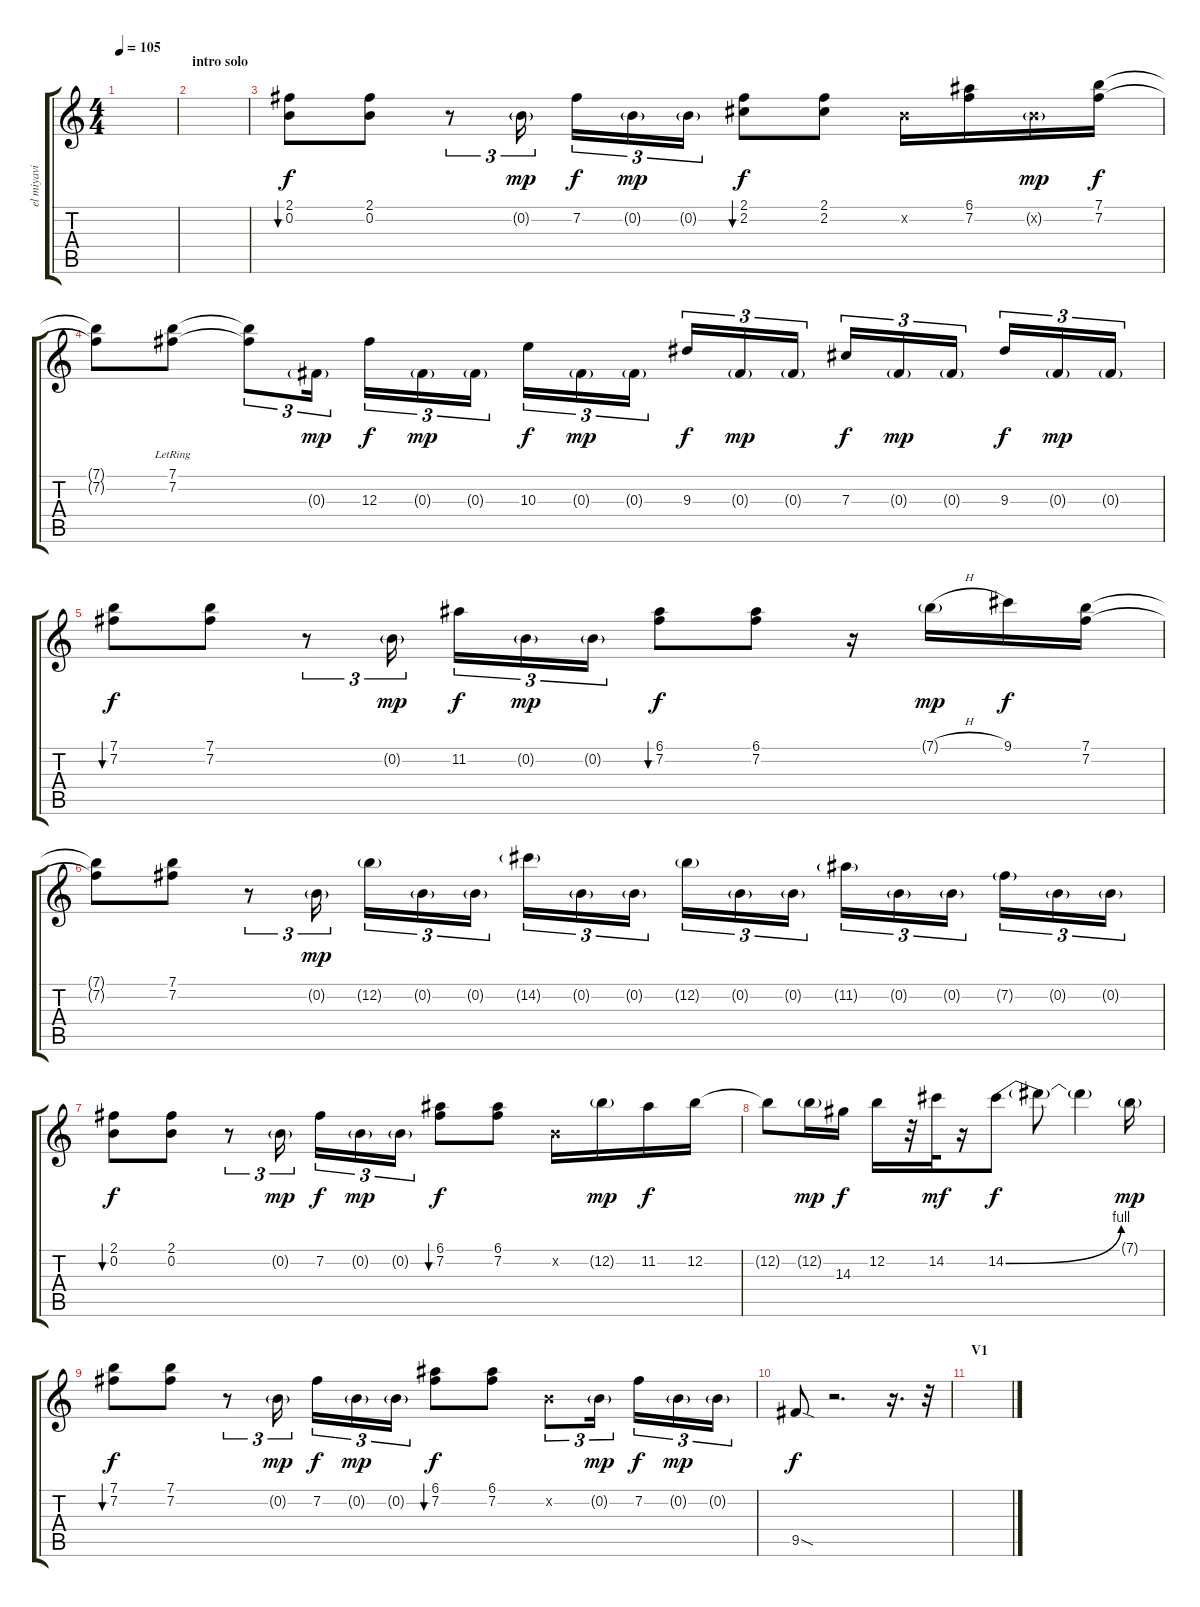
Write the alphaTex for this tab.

\track ("el miyavi d la pantalla wevo xD" "el miyavi ") {instrument acousticguitarsteel}
\staff {score tabs}
\tuning (E4 B3 Gb3 D3 A2 E2) {hide}
\ts (4 4)
\tempo 105
\clef g2
\ks c
|
\section ("" "intro solo")
|
(2.1 0.2).8{bu 60} (2.1 0.2).8 r.8{tu (3 2)} 0.2{g}.16{tu (3 2) dy mp} 7.2.16{tu (3 2) dy f} 0.2{g}.16{tu (3 2) dy mp} 0.2{g}.16{tu (3 2)} (2.1 2.2).8{bu 60 dy f} (2.1 2.2).8 0.2{x}.16 (6.1 7.2).16 0.2{g x}.16{dy mp} (7.1 7.2).16{dy f} |
(7.1{t} 7.2{t}).8 (7.1{lr} 7.2).8 (7.1{t} 7.2{t}).8{tu (3 2)} 0.3{g}.16{tu (3 2) dy mp} 12.3.16{tu (3 2) dy f} 0.3{g}.16{tu (3 2) dy mp} 0.3{g}.16{tu (3 2)} 10.3.16{tu (3 2) dy f} 0.3{g}.16{tu (3 2) dy mp} 0.3{g}.16{tu (3 2)} 9.3.16{tu (3 2) dy f} 0.3{g}.16{tu (3 2) dy mp} 0.3{g}.16{tu (3 2)} 7.3.16{tu (3 2) dy f} 0.3{g}.16{tu (3 2) dy mp} 0.3{g}.16{tu (3 2)} 9.3.16{tu (3 2) dy f} 0.3{g}.16{tu (3 2) dy mp} 0.3{g}.16{tu (3 2)} |
(7.1 7.2).8{bu 60 dy f} (7.1 7.2).8 r.8{tu (3 2)} 0.2{g}.16{tu (3 2) dy mp} 11.2.16{tu (3 2) dy f} 0.2{g}.16{tu (3 2) dy mp} 0.2{g}.16{tu (3 2)} (6.1 7.2).8{bu 60 dy f} (6.1 7.2).8 r.16 7.1{h g}.16{dy mp} 9.1.16{dy f} (7.1 7.2).16 |
(7.1{t} 7.2{t}).8 (7.1 7.2).8 r.8{tu (3 2)} 0.2{g}.16{tu (3 2) dy mp} 12.2{g}.16{tu (3 2)} 0.2{g}.16{tu (3 2)} 0.2{g}.16{tu (3 2)} 14.2{g}.16{tu (3 2)} 0.2{g}.16{tu (3 2)} 0.2{g}.16{tu (3 2)} 12.2{g}.16{tu (3 2)} 0.2{g}.16{tu (3 2)} 0.2{g}.16{tu (3 2)} 11.2{g}.16{tu (3 2)} 0.2{g}.16{tu (3 2)} 0.2{g}.16{tu (3 2)} 7.2{g}.16{tu (3 2)} 0.2{g}.16{tu (3 2)} 0.2{g}.16{tu (3 2)} |
(2.1 0.2).8{bu 60 dy f} (2.1 0.2).8 r.8{tu (3 2)} 0.2{g}.16{tu (3 2) dy mp} 7.2.16{tu (3 2) dy f} 0.2{g}.16{tu (3 2) dy mp} 0.2{g}.16{tu (3 2)} (6.1 7.2).8{bu 60 dy f} (6.1 7.2).8 0.2{x}.16 12.2{g}.16{dy mp} 11.2.16{dy f} 12.2.16 |
12.2{t}.8 12.2{g}.16{dy mp} 14.3.16{dy f} 12.2.16 r.32 14.2.32{dy mf} r.16 14.2{be (bend 0 0 60 4)}.8{dy f} 14.2{t}.8 14.2{t}.4 7.1{g}.16{dy mp} |
(7.1 7.2).8{bu 60 dy f} (7.1 7.2).8 r.8{tu (3 2)} 0.2{g}.16{tu (3 2) dy mp} 7.2.16{tu (3 2) dy f} 0.2{g}.16{tu (3 2) dy mp} 0.2{g}.16{tu (3 2)} (6.1 7.2).8{bu 60 dy f} (6.1 7.2).8 0.2{x}.8{tu (3 2)} 0.2{g}.16{tu (3 2) dy mp} 7.2.16{tu (3 2) dy f} 0.2{g}.16{tu (3 2) dy mp} 0.2{g}.16{tu (3 2)} |
9.5{sod}.8{dy f} r.2{d} r.16{d} r.32 |
\section ("" "V1")
